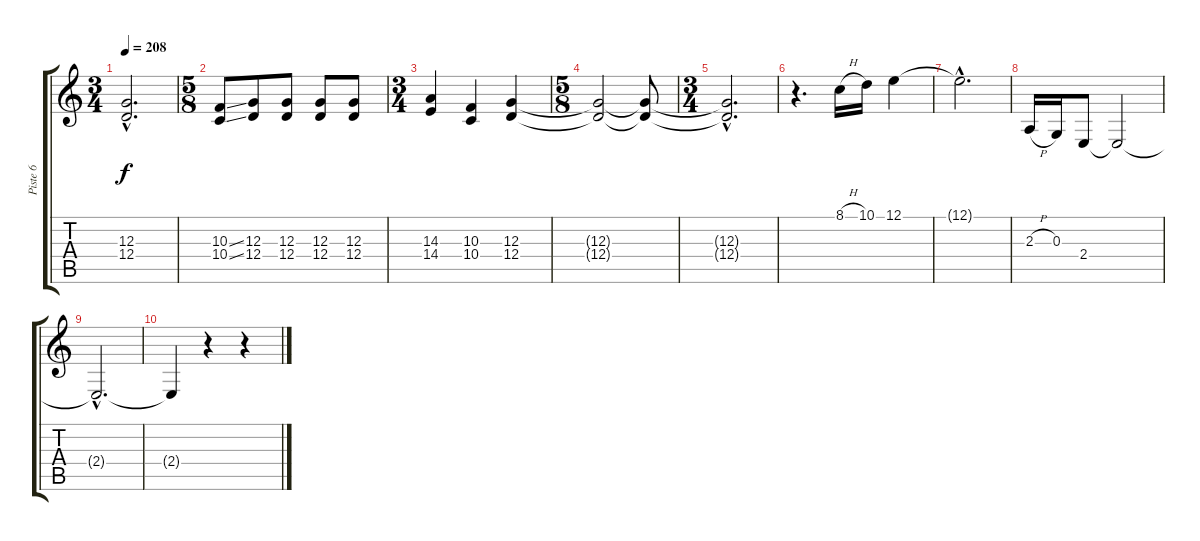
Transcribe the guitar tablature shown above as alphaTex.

\track ("Piste 6" "Piste 6") {instrument trumpet}
\staff {score tabs}
\tuning (E4 B3 G3 D3 A2 E2) {hide}
\ts (3 4)
\tempo 208
\clef g2
\ks c
(12.3{hac t} 12.4{hac t}).2{d dy f} |
\ts (5 8)
(10.3{ss} 10.4{ss}).8 (12.3 12.4).8 (12.3 12.4).8 (12.3 12.4).8 (12.3 12.4).8 |
\ts (3 4)
(14.3 14.4).4 (10.3 10.4).4 (12.3 12.4).4 |
\ts (5 8)
(12.3{t} 12.4{t}).2 (12.3{t} 12.4{t}).8 |
\ts (3 4)
(12.3{hac t} 12.4{hac t}).2{d} |
r.4{d} 8.1{h}.16 10.1.16 12.1.4 |
12.1{hac t}.2{d} |
2.3{h}.16 0.3.16 2.4.8 2.4{t}.2 |
2.4{hac t}.2{d} |
2.4{t}.4 r.4 r.4
